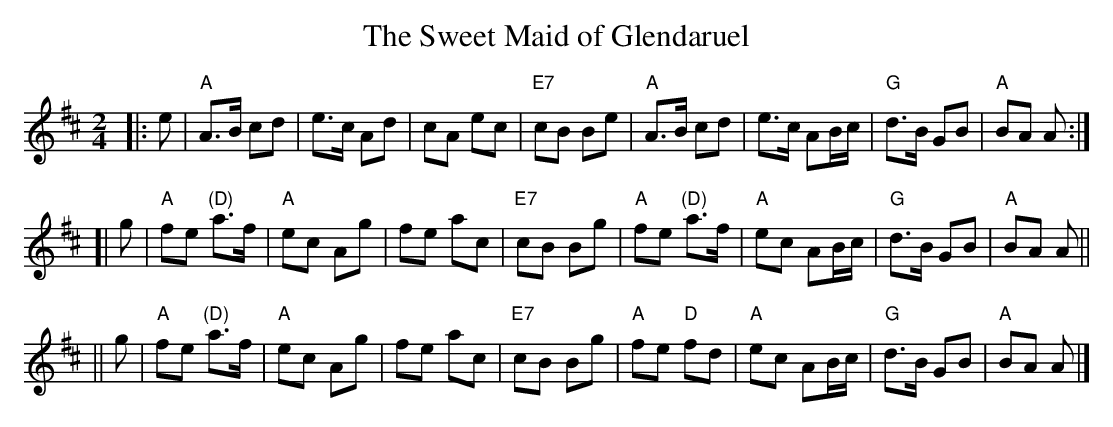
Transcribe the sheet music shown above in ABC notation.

X:1
T: The Sweet Maid of Glendaruel
M: 2/4
L: 1/8
K: AMix
|: e \
| "A"A>B cd | e>c Ad    | cA     ec | "E7"cB Be \
|  "A"A>B cd | e>c AB/c/ | "G"d>B GB | "A"BA  A :|
[| g \
| "A"fe "(D)"a>f | "A"ec Ag    |    fe  ac | "E7"cB Bg \
| "A"fe "(D)"a>f | "A"ec AB/c/ | "G"d>B GB | "A"BA  A ||
|| g \
| "A"fe "(D)"a>f | "A"ec Ag    |    fe  ac | "E7"cB Bg \
| "A"fe  "D"fd   | "A"ec AB/c/ | "G"d>B GB | "A"BA  A |]
